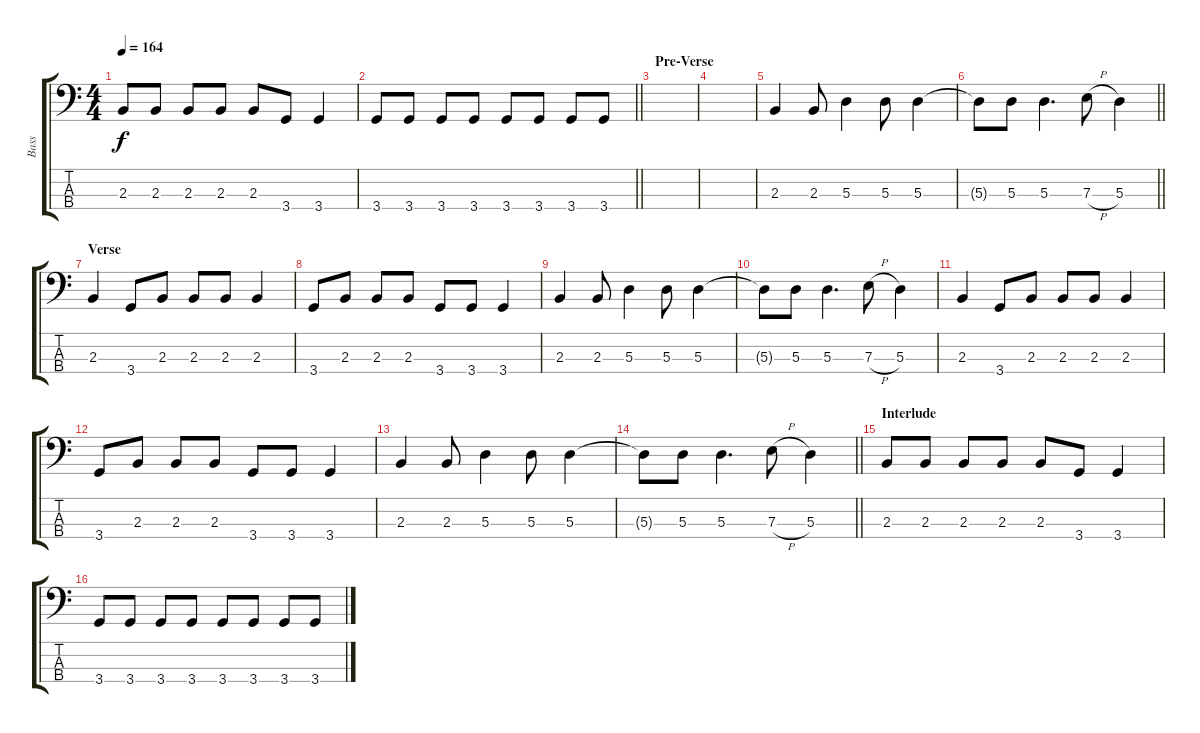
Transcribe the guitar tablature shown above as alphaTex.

\track ("Bass" "Bass") {instrument electricbasspick}
\staff {score tabs}
\tuning (G2 D2 A1 E1) {hide}
\ts (4 4)
\tempo 164
\clef f4
\ks c
2.3.8{dy f} 2.3.8 2.3.8 2.3.8 2.3.8 3.4.8 3.4.4 |
\barLineRight lightlight
3.4.8 3.4.8 3.4.8 3.4.8 3.4.8 3.4.8 3.4.8 3.4.8 |
\section ("" "Pre-Verse")
|
|
2.3.4 2.3.8 5.3.4 5.3.8 5.3.4 |
\barLineRight lightlight
5.3{t}.8 5.3.8 5.3.4{d} 7.3{h}.8 5.3.4 |
\section ("" "Verse")
2.3.4 3.4.8 2.3.8 2.3.8 2.3.8 2.3.4 |
3.4.8 2.3.8 2.3.8 2.3.8 3.4.8 3.4.8 3.4.4 |
2.3.4 2.3.8 5.3.4 5.3.8 5.3.4 |
5.3{t}.8 5.3.8 5.3.4{d} 7.3{h}.8 5.3.4 |
2.3.4 3.4.8 2.3.8 2.3.8 2.3.8 2.3.4 |
3.4.8 2.3.8 2.3.8 2.3.8 3.4.8 3.4.8 3.4.4 |
2.3.4 2.3.8 5.3.4 5.3.8 5.3.4 |
\barLineRight lightlight
5.3{t}.8 5.3.8 5.3.4{d} 7.3{h}.8 5.3.4 |
\section ("" "Interlude")
2.3.8 2.3.8 2.3.8 2.3.8 2.3.8 3.4.8 3.4.4 |
3.4.8 3.4.8 3.4.8 3.4.8 3.4.8 3.4.8 3.4.8 3.4.8
